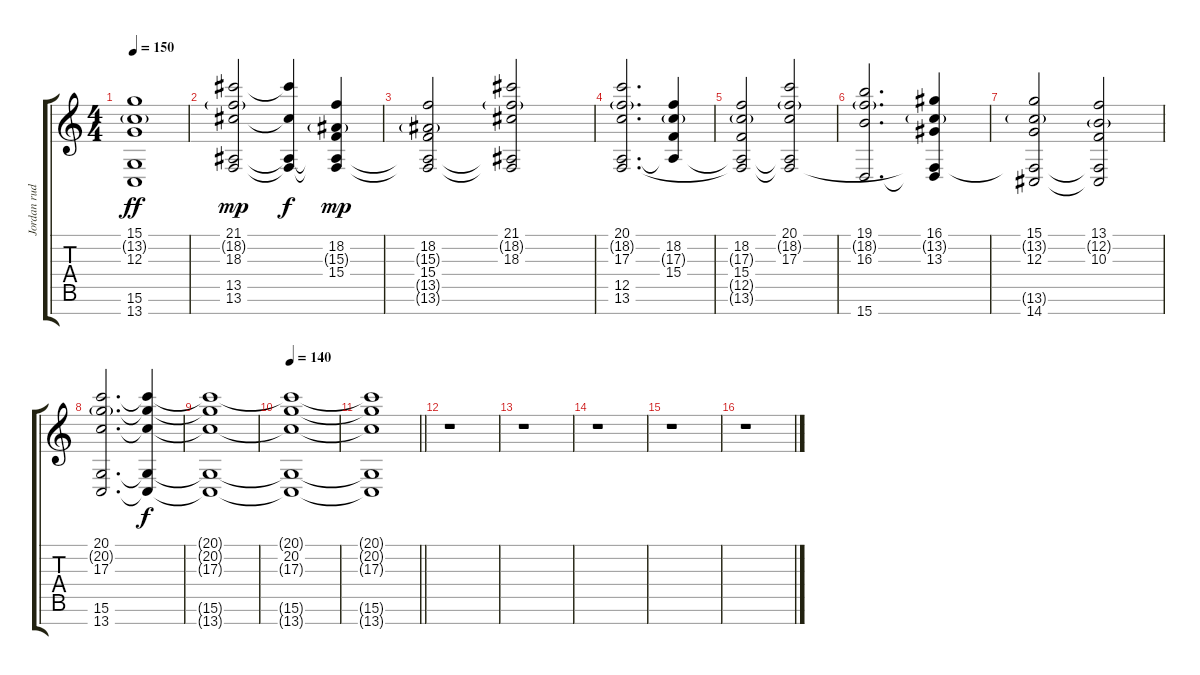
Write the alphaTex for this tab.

\track ("Jordan rudess" "Jordan rud") {instrument synthstrings1}
\staff {score tabs}
\tuning (E4 B3 G3 D3 A2 E2 B1) {hide}
\ts (4 4)
\tempo 150
\clef g2
\ks c
(15.1 13.2{g} 12.3 15.6 13.7).1{dy ff} |
(21.1 18.2{g} 18.3 13.5 13.6).2{dy mp volume 16 instrument stringensemble1} (21.1{t} 18.3{t} 13.5{t} 13.6{t}).4{dy f} (18.2 15.3{g} 15.4 13.5{t} 13.6{t}).4{dy mp} |
(18.2 15.3{g} 15.4 13.5{t} 13.6{t}).2 (21.1 18.2{g} 18.3 13.5{t} 13.6{t}).2 |
(20.1 18.2{g} 17.3 12.5 13.6).2{d} (18.2 17.3{g} 15.4 12.5{t}).4 |
(18.2 17.3{g} 15.4 12.5{t} 13.6{t}).2 (20.1 18.2{g} 17.3 12.5{t} 13.6{t}).2 |
(19.1 18.2{g} 16.3 15.7).2{d} (16.1 13.2{g} 13.3 13.6{t} 15.7{t}).4 |
(15.1 13.2{g} 12.3 13.6{t} 14.7).2 (13.1 12.2{g} 10.3 13.6{t} 14.7{t}).2 |
(20.1 20.2{g} 17.3 15.6 13.7).2{d} (20.1{t} 20.2{t} 17.3{t} 15.6{t} 13.7{t}).4{dy f} |
(20.1{t} 20.2{t} 17.3{t} 15.6{t} 13.7{t}).1 |
\tempo 140
(20.1{t} 20.2 17.3{t} 15.6{t} 13.7{t}).1 |
\barLineRight lightlight
(20.1{t} 20.2{t} 17.3{t} 15.6{t} 13.7{t}).1 |
r.1 |
r.1 |
r.1 |
r.1 |
r.1
